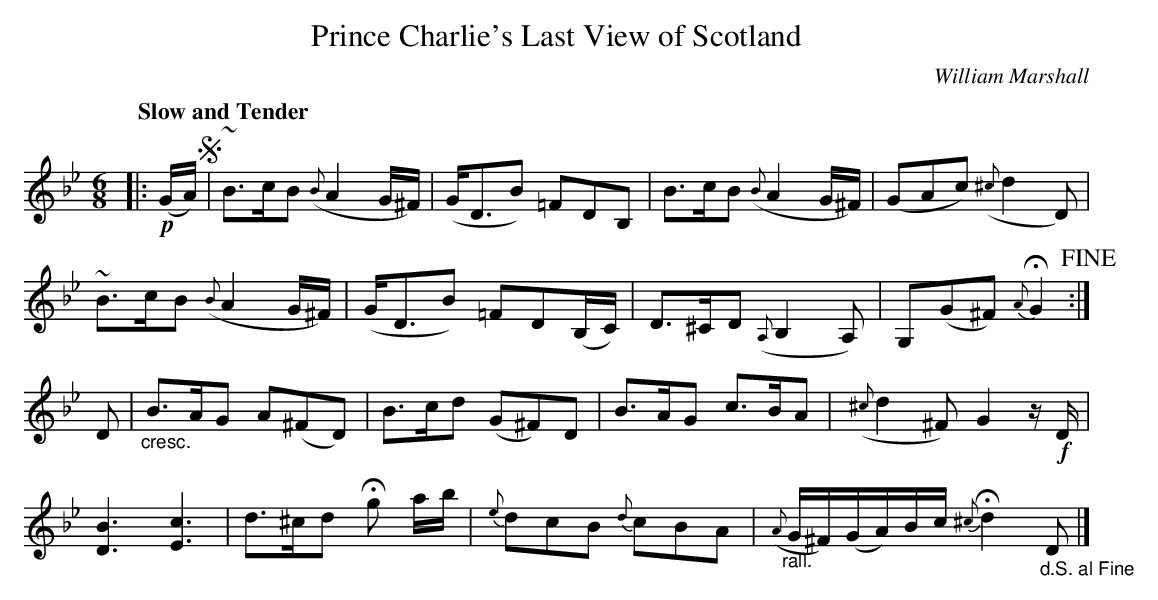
X:1
T: Prince Charlie's Last View of Scotland
C: William Marshall
M: 6/8
L: 1/16
Q: "Slow and Tender"
K: Gm
|: !p!(GA) !segno!|\
~B3cB2 ({B}A4G^F) | (GD3B2) =F2D2B,2 |\
 B3cB2 ({B}A4G^F) | (G2A2c2) ({^c}d4D2) |
~B3cB2 ({B}A4G^F) | (GD3B2) =F2D2(B,C) |\
D3^CD2 ({A,}B,4A,2) | G,2(G2^F2) H{A}G4 !fine!:|
D2 |\
"_cresc."B3AG2 A2(^F2D2) | B3cd2 (G2^F2)D2 |\
B3AG2 c3BA2 | ({^c}d4^F2) G4 z!f!D |
[B6D6] [c6E6] | d3^cd2 Hg2 ab |\
{e}d2c2B2 {d}c2B2A2 | "_rall."({A}G^F)(GA)Bc {^c}Hd4"_d.S. al Fine"D2 |]
